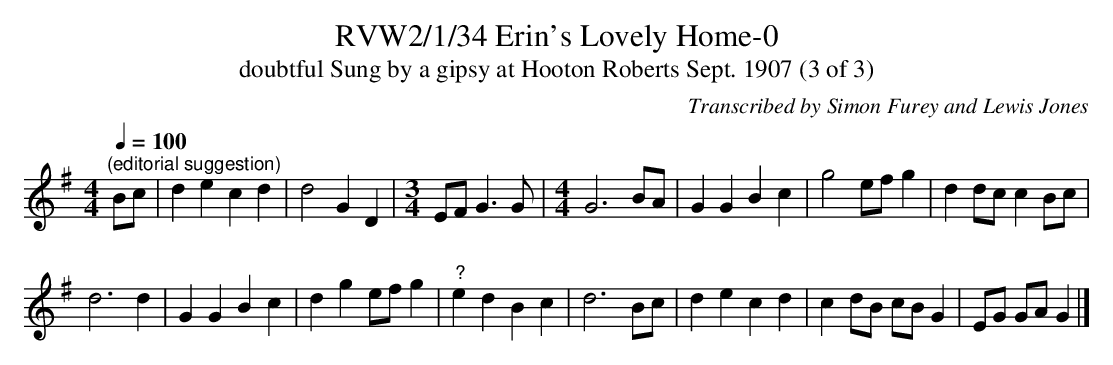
X:1
T:RVW2/1/34 Erin's Lovely Home-0
T:doubtful Sung by a gipsy at Hooton Roberts Sept. 1907 (3 of 3)
C:Transcribed by Simon Furey and Lewis Jones
L:1/4
Q:1/4=100
M:4/4
K:G
"^(editorial suggestion) " B/c/ | d e c d | d2 G D |[M:3/4] E/F/ G3/2 G/ |[M:4/4] G3 B/A/ | G G B c | g2 e/f/ g | d d/c/ c B/c/ |$ d3 d | G G B c | d g e/f/ g |"^?" e d B c | d3 B/c/ |
d e c d | c d/B/ c/B/ G | E/G/ G/A/ G |]
